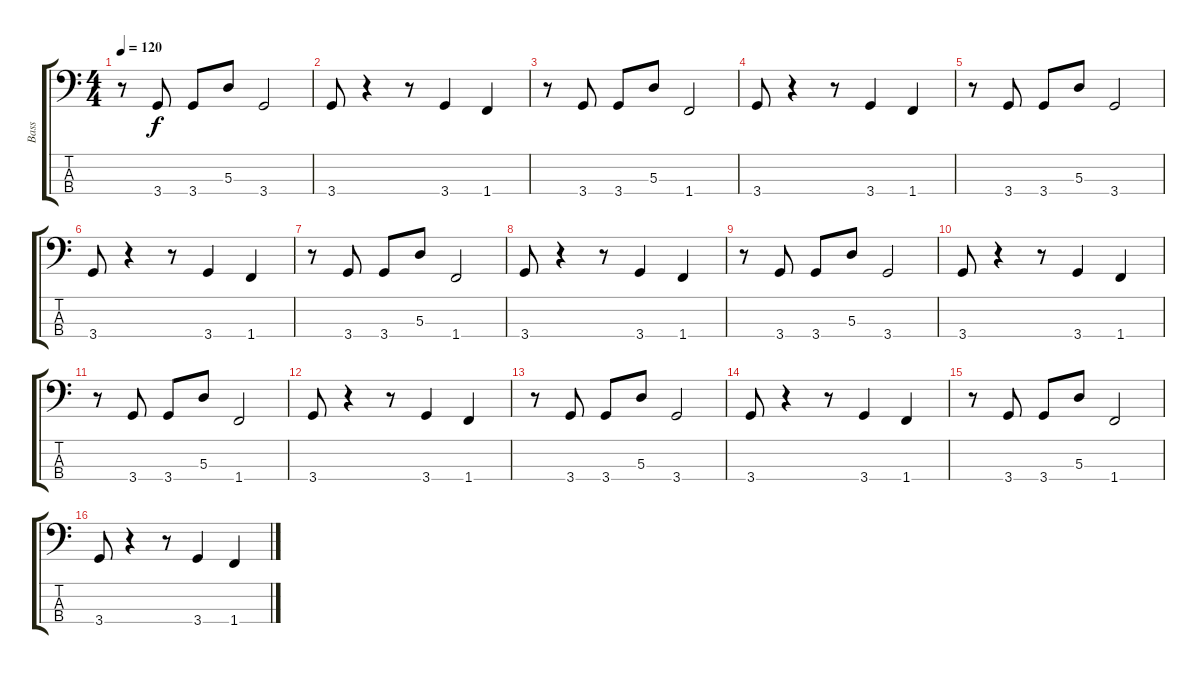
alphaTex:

\track ("Bass" "Bass") {instrument acousticbass}
\staff {score tabs}
\tuning (G2 D2 A1 E1) {hide}
\ts (4 4)
\tempo 120
\clef f4
\ks c
r.8{dy f} 3.4.8 3.4.8 5.3.8 3.4.2 |
3.4.8 r.4 r.8 3.4.4 1.4.4 |
r.8 3.4.8 3.4.8 5.3.8 1.4.2 |
3.4.8 r.4 r.8 3.4.4 1.4.4 |
r.8 3.4.8 3.4.8 5.3.8 3.4.2 |
3.4.8 r.4 r.8 3.4.4 1.4.4 |
r.8 3.4.8 3.4.8 5.3.8 1.4.2 |
3.4.8 r.4 r.8 3.4.4 1.4.4 |
r.8 3.4.8 3.4.8 5.3.8 3.4.2 |
3.4.8 r.4 r.8 3.4.4 1.4.4 |
r.8 3.4.8 3.4.8 5.3.8 1.4.2 |
3.4.8 r.4 r.8 3.4.4 1.4.4 |
r.8 3.4.8 3.4.8 5.3.8 3.4.2 |
3.4.8 r.4 r.8 3.4.4 1.4.4 |
r.8 3.4.8 3.4.8 5.3.8 1.4.2 |
3.4.8 r.4 r.8 3.4.4 1.4.4
